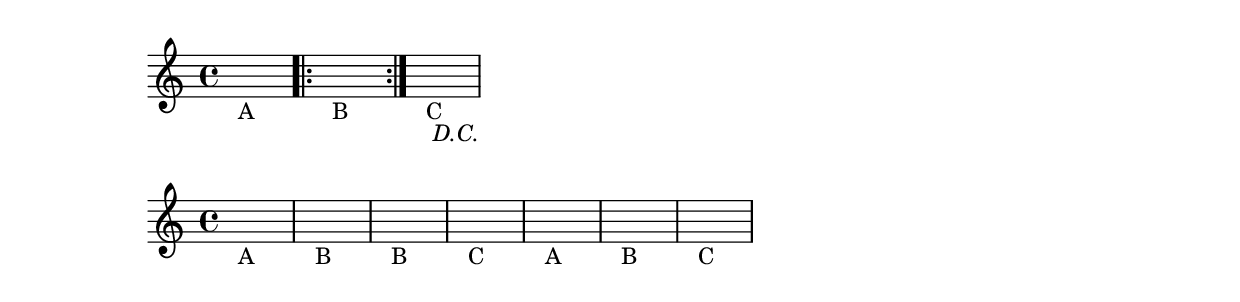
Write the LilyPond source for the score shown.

\version "2.23.6"

#(ly:set-option 'warning-as-error #t)

\header {
  texidoc="@code{\\volta} and @code{\\unfolded} can remove/add music
in the main body of a repeated section even if they change the length.
In this case, a repeat is skipped after @emph{D.C.}"
}

innerRepeatedSection = s1_"B"

piece = \new Voice \fixed c' {
  \repeat segno 2 {
    s1_"A"
    \volta 1 \repeat volta 2 \innerRepeatedSection
    \volta 2 \unfolded \innerRepeatedSection
    s1_"C"
  }
}

\new Score { \piece }
\new Score { \unfoldRepeats \piece }
